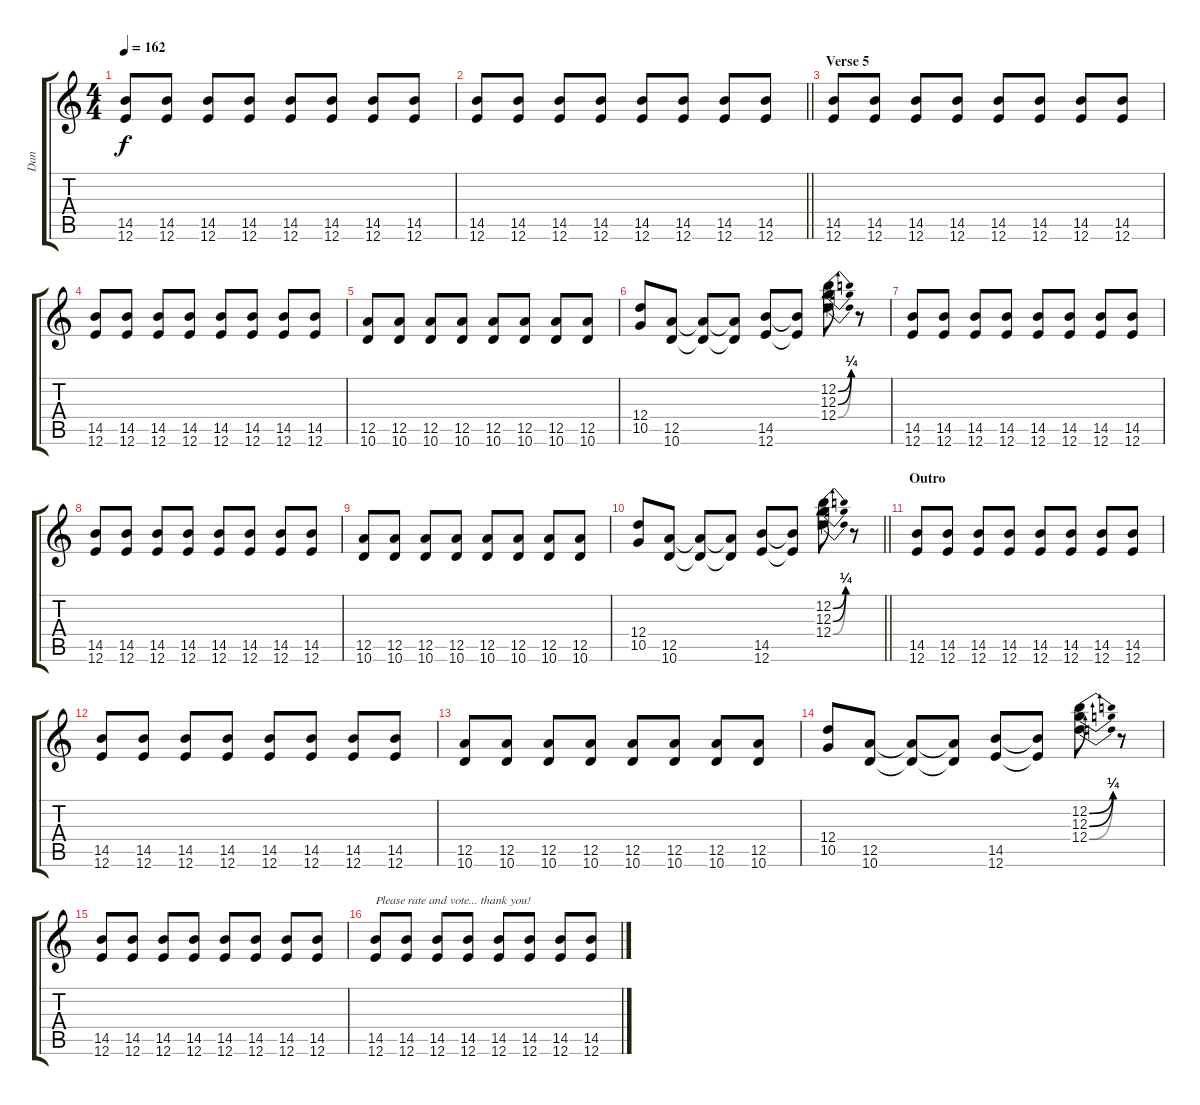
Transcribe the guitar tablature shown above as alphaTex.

\track ("Dan" "Dan") {instrument overdrivenguitar}
\staff {score tabs}
\tuning (E4 B3 G3 D3 A2 E2) {hide}
\ts (4 4)
\tempo 162
\clef g2
\ks c
(14.5 12.6).8{dy f} (14.5 12.6).8 (14.5 12.6).8 (14.5 12.6).8 (14.5 12.6).8 (14.5 12.6).8 (14.5 12.6).8 (14.5 12.6).8 |
\barLineRight lightlight
(14.5 12.6).8 (14.5 12.6).8 (14.5 12.6).8 (14.5 12.6).8 (14.5 12.6).8 (14.5 12.6).8 (14.5 12.6).8 (14.5 12.6).8 |
\section ("" "Verse 5")
(14.5 12.6).8 (14.5 12.6).8 (14.5 12.6).8 (14.5 12.6).8 (14.5 12.6).8 (14.5 12.6).8 (14.5 12.6).8 (14.5 12.6).8 |
(14.5 12.6).8 (14.5 12.6).8 (14.5 12.6).8 (14.5 12.6).8 (14.5 12.6).8 (14.5 12.6).8 (14.5 12.6).8 (14.5 12.6).8 |
(12.5 10.6).8 (12.5 10.6).8 (12.5 10.6).8 (12.5 10.6).8 (12.5 10.6).8 (12.5 10.6).8 (12.5 10.6).8 (12.5 10.6).8 |
(12.4 10.5).8 (12.5 10.6).8 (12.5{t} 10.6{t}).8 (12.5{t} 10.6{t}).8 (14.5 12.6).8 (14.5{t} 12.6{t}).8 (12.2{be (bend 0 0 60 1)} 12.3{be (bend 0 0 60 1)} 12.4{be (bend 0 0 60 1)}).8 r.8 |
(14.5 12.6).8 (14.5 12.6).8 (14.5 12.6).8 (14.5 12.6).8 (14.5 12.6).8 (14.5 12.6).8 (14.5 12.6).8 (14.5 12.6).8 |
(14.5 12.6).8 (14.5 12.6).8 (14.5 12.6).8 (14.5 12.6).8 (14.5 12.6).8 (14.5 12.6).8 (14.5 12.6).8 (14.5 12.6).8 |
(12.5 10.6).8 (12.5 10.6).8 (12.5 10.6).8 (12.5 10.6).8 (12.5 10.6).8 (12.5 10.6).8 (12.5 10.6).8 (12.5 10.6).8 |
\barLineRight lightlight
(12.4 10.5).8 (12.5 10.6).8 (12.5{t} 10.6{t}).8 (12.5{t} 10.6{t}).8 (14.5 12.6).8 (14.5{t} 12.6{t}).8 (12.2{be (bend 0 0 60 1)} 12.3{be (bend 0 0 60 1)} 12.4{be (bend 0 0 60 1)}).8 r.8 |
\section ("" "Outro")
(14.5 12.6).8 (14.5 12.6).8 (14.5 12.6).8 (14.5 12.6).8 (14.5 12.6).8 (14.5 12.6).8 (14.5 12.6).8 (14.5 12.6).8 |
(14.5 12.6).8 (14.5 12.6).8 (14.5 12.6).8 (14.5 12.6).8 (14.5 12.6).8 (14.5 12.6).8 (14.5 12.6).8 (14.5 12.6).8 |
(12.5 10.6).8 (12.5 10.6).8 (12.5 10.6).8 (12.5 10.6).8 (12.5 10.6).8 (12.5 10.6).8 (12.5 10.6).8 (12.5 10.6).8 |
(12.4 10.5).8 (12.5 10.6).8 (12.5{t} 10.6{t}).8 (12.5{t} 10.6{t}).8 (14.5 12.6).8 (14.5{t} 12.6{t}).8 (12.2{be (bend 0 0 60 1)} 12.3{be (bend 0 0 60 1)} 12.4{be (bend 0 0 60 1)}).8 r.8 |
(14.5 12.6).8 (14.5 12.6).8 (14.5 12.6).8 (14.5 12.6).8 (14.5 12.6).8 (14.5 12.6).8 (14.5 12.6).8 (14.5 12.6).8 |
(14.5 12.6).8{txt "Please rate and vote... thank you!"} (14.5 12.6).8 (14.5 12.6).8 (14.5 12.6).8 (14.5 12.6).8 (14.5 12.6).8 (14.5 12.6).8 (14.5 12.6).8
